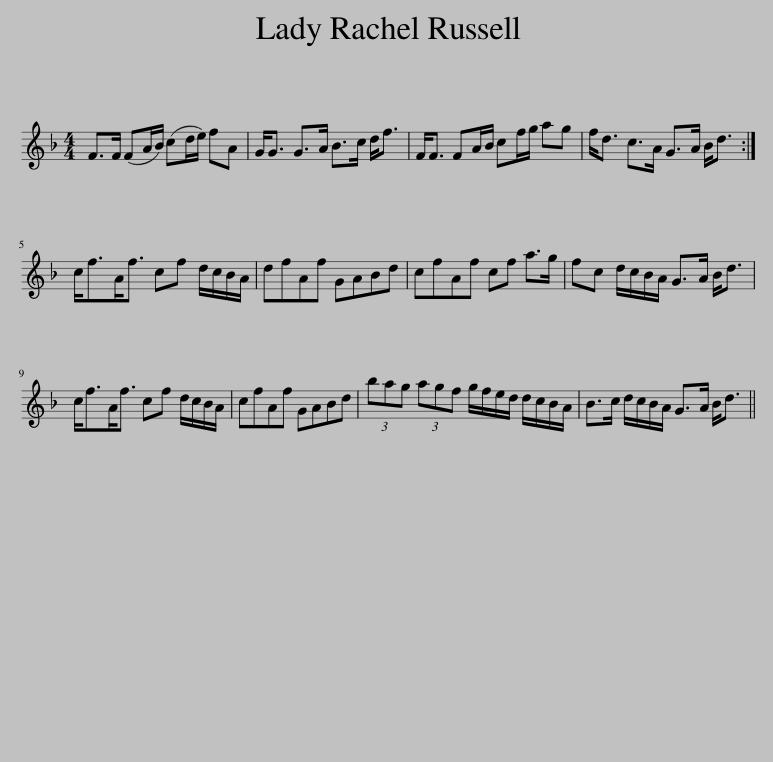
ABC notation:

X:1
L:1/8
M:4/4
I:linebreak $
K:F
V:1 treble
V:1
 F>F (FA/B/) (cd/e/) fA | G<G G>A B>c d<f | F<F FA/B/ cf/g/ ag | f<d c>A G>A B<d :|$ c<fA<f cf d/c/B/A/ | %5
 dfAf GABd | cfAf cf a>g | fc d/c/B/A/ G>A B<d |$ c<fA<f cf d/c/B/A/ | cfAf GABd | %10
 (3bag (3agf g/f/e/d/ d/c/B/A/ | B>c d/c/B/A/ G>A B<d || %12
